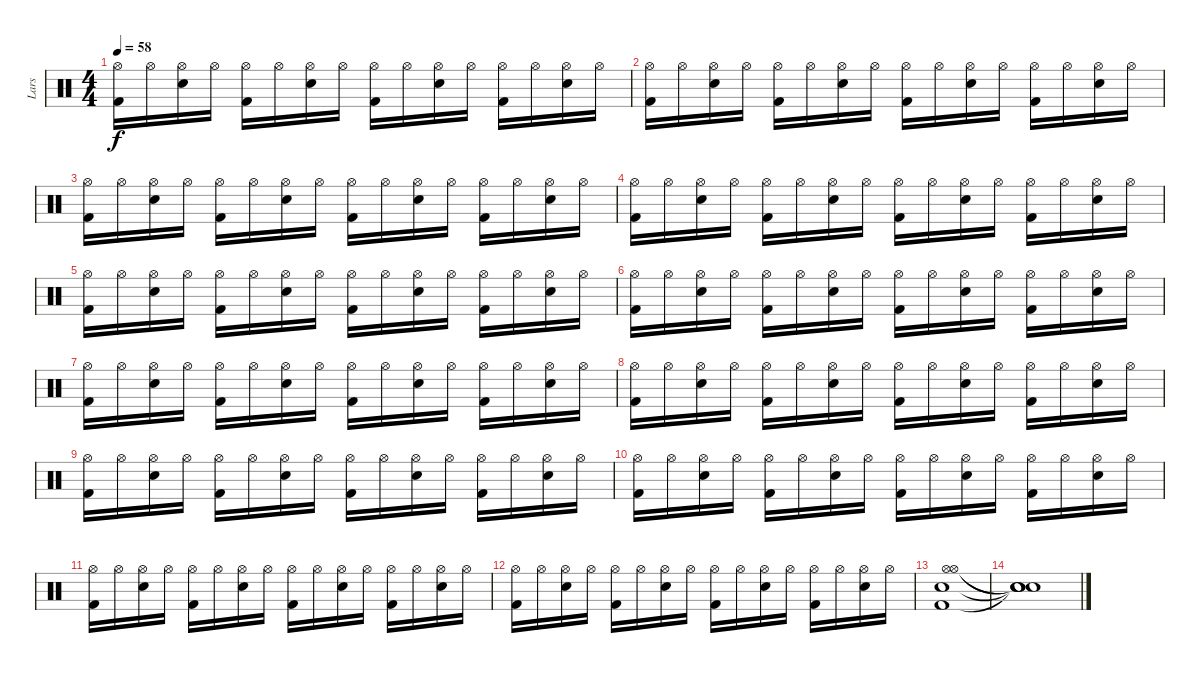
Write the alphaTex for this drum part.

\track ("Lars " "Lars ") {instrument percussion}
\staff {score}
\articulation defaults
\ts (4 4)
\tempo 58
\clef neutral
\ks c
("Kick (hit) 2" "Hi-Hat (open)").16{dy f} "Hi-Hat (open)".16 ("Snare (hit) 2" "Hi-Hat (open)").16 "Hi-Hat (open)".16 ("Kick (hit) 2" "Hi-Hat (open)").16 "Hi-Hat (open)".16 ("Snare (hit) 2" "Hi-Hat (open)").16 "Hi-Hat (open)".16 ("Kick (hit) 2" "Hi-Hat (open)").16 "Hi-Hat (open)".16 ("Snare (hit) 2" "Hi-Hat (open)").16 "Hi-Hat (open)".16 ("Kick (hit) 2" "Hi-Hat (open)").16 "Hi-Hat (open)".16 ("Snare (hit) 2" "Hi-Hat (open)").16 "Hi-Hat (open)".16 |
("Kick (hit) 2" "Hi-Hat (open)").16 "Hi-Hat (open)".16 ("Snare (hit) 2" "Hi-Hat (open)").16 "Hi-Hat (open)".16 ("Kick (hit) 2" "Hi-Hat (open)").16 "Hi-Hat (open)".16 ("Snare (hit) 2" "Hi-Hat (open)").16 "Hi-Hat (open)".16 ("Kick (hit) 2" "Hi-Hat (open)").16 "Hi-Hat (open)".16 ("Snare (hit) 2" "Hi-Hat (open)").16 "Hi-Hat (open)".16 ("Kick (hit) 2" "Hi-Hat (open)").16 "Hi-Hat (open)".16 ("Snare (hit) 2" "Hi-Hat (open)").16 "Hi-Hat (open)".16 |
("Kick (hit) 2" "Hi-Hat (open)").16 "Hi-Hat (open)".16 ("Snare (hit) 2" "Hi-Hat (open)").16 "Hi-Hat (open)".16 ("Kick (hit) 2" "Hi-Hat (open)").16 "Hi-Hat (open)".16 ("Snare (hit) 2" "Hi-Hat (open)").16 "Hi-Hat (open)".16 ("Kick (hit) 2" "Hi-Hat (open)").16 "Hi-Hat (open)".16 ("Snare (hit) 2" "Hi-Hat (open)").16 "Hi-Hat (open)".16 ("Kick (hit) 2" "Hi-Hat (open)").16 "Hi-Hat (open)".16 ("Snare (hit) 2" "Hi-Hat (open)").16 "Hi-Hat (open)".16 |
("Kick (hit) 2" "Hi-Hat (open)").16 "Hi-Hat (open)".16 ("Snare (hit) 2" "Hi-Hat (open)").16 "Hi-Hat (open)".16 ("Kick (hit) 2" "Hi-Hat (open)").16 "Hi-Hat (open)".16 ("Snare (hit) 2" "Hi-Hat (open)").16 "Hi-Hat (open)".16 ("Kick (hit) 2" "Hi-Hat (open)").16 "Hi-Hat (open)".16 ("Snare (hit) 2" "Hi-Hat (open)").16 "Hi-Hat (open)".16 ("Kick (hit) 2" "Hi-Hat (open)").16 "Hi-Hat (open)".16 ("Snare (hit) 2" "Hi-Hat (open)").16 "Hi-Hat (open)".16 |
("Kick (hit) 2" "Hi-Hat (open)").16 "Hi-Hat (open)".16 ("Snare (hit) 2" "Hi-Hat (open)").16 "Hi-Hat (open)".16 ("Kick (hit) 2" "Hi-Hat (open)").16 "Hi-Hat (open)".16 ("Snare (hit) 2" "Hi-Hat (open)").16 "Hi-Hat (open)".16 ("Kick (hit) 2" "Hi-Hat (open)").16 "Hi-Hat (open)".16 ("Snare (hit) 2" "Hi-Hat (open)").16 "Hi-Hat (open)".16 ("Kick (hit) 2" "Hi-Hat (open)").16 "Hi-Hat (open)".16 ("Snare (hit) 2" "Hi-Hat (open)").16 "Hi-Hat (open)".16 |
("Kick (hit) 2" "Hi-Hat (open)").16 "Hi-Hat (open)".16 ("Snare (hit) 2" "Hi-Hat (open)").16 "Hi-Hat (open)".16 ("Kick (hit) 2" "Hi-Hat (open)").16 "Hi-Hat (open)".16 ("Snare (hit) 2" "Hi-Hat (open)").16 "Hi-Hat (open)".16 ("Kick (hit) 2" "Hi-Hat (open)").16 "Hi-Hat (open)".16 ("Snare (hit) 2" "Hi-Hat (open)").16 "Hi-Hat (open)".16 ("Kick (hit) 2" "Hi-Hat (open)").16 "Hi-Hat (open)".16 ("Snare (hit) 2" "Hi-Hat (open)").16 "Hi-Hat (open)".16 |
("Kick (hit) 2" "Hi-Hat (open)").16 "Hi-Hat (open)".16 ("Snare (hit) 2" "Hi-Hat (open)").16 "Hi-Hat (open)".16 ("Kick (hit) 2" "Hi-Hat (open)").16 "Hi-Hat (open)".16 ("Snare (hit) 2" "Hi-Hat (open)").16 "Hi-Hat (open)".16 ("Kick (hit) 2" "Hi-Hat (open)").16 "Hi-Hat (open)".16 ("Snare (hit) 2" "Hi-Hat (open)").16 "Hi-Hat (open)".16 ("Kick (hit) 2" "Hi-Hat (open)").16 "Hi-Hat (open)".16 ("Snare (hit) 2" "Hi-Hat (open)").16 "Hi-Hat (open)".16 |
("Kick (hit) 2" "Hi-Hat (open)").16 "Hi-Hat (open)".16 ("Snare (hit) 2" "Hi-Hat (open)").16 "Hi-Hat (open)".16 ("Kick (hit) 2" "Hi-Hat (open)").16 "Hi-Hat (open)".16 ("Snare (hit) 2" "Hi-Hat (open)").16 "Hi-Hat (open)".16 ("Kick (hit) 2" "Hi-Hat (open)").16 "Hi-Hat (open)".16 ("Snare (hit) 2" "Hi-Hat (open)").16 "Hi-Hat (open)".16 ("Kick (hit) 2" "Hi-Hat (open)").16 "Hi-Hat (open)".16 ("Snare (hit) 2" "Hi-Hat (open)").16 "Hi-Hat (open)".16 |
("Kick (hit) 2" "Hi-Hat (open)").16 "Hi-Hat (open)".16 ("Snare (hit) 2" "Hi-Hat (open)").16 "Hi-Hat (open)".16 ("Kick (hit) 2" "Hi-Hat (open)").16 "Hi-Hat (open)".16 ("Snare (hit) 2" "Hi-Hat (open)").16 "Hi-Hat (open)".16 ("Kick (hit) 2" "Hi-Hat (open)").16 "Hi-Hat (open)".16 ("Snare (hit) 2" "Hi-Hat (open)").16 "Hi-Hat (open)".16 ("Kick (hit) 2" "Hi-Hat (open)").16 "Hi-Hat (open)".16 ("Snare (hit) 2" "Hi-Hat (open)").16 "Hi-Hat (open)".16 |
("Kick (hit) 2" "Hi-Hat (open)").16 "Hi-Hat (open)".16 ("Snare (hit) 2" "Hi-Hat (open)").16 "Hi-Hat (open)".16 ("Kick (hit) 2" "Hi-Hat (open)").16 "Hi-Hat (open)".16 ("Snare (hit) 2" "Hi-Hat (open)").16 "Hi-Hat (open)".16 ("Kick (hit) 2" "Hi-Hat (open)").16 "Hi-Hat (open)".16 ("Snare (hit) 2" "Hi-Hat (open)").16 "Hi-Hat (open)".16 ("Kick (hit) 2" "Hi-Hat (open)").16 "Hi-Hat (open)".16 ("Snare (hit) 2" "Hi-Hat (open)").16 "Hi-Hat (open)".16 |
("Kick (hit) 2" "Hi-Hat (open)").16 "Hi-Hat (open)".16 ("Snare (hit) 2" "Hi-Hat (open)").16 "Hi-Hat (open)".16 ("Kick (hit) 2" "Hi-Hat (open)").16 "Hi-Hat (open)".16 ("Snare (hit) 2" "Hi-Hat (open)").16 "Hi-Hat (open)".16 ("Kick (hit) 2" "Hi-Hat (open)").16 "Hi-Hat (open)".16 ("Snare (hit) 2" "Hi-Hat (open)").16 "Hi-Hat (open)".16 ("Kick (hit) 2" "Hi-Hat (open)").16 "Hi-Hat (open)".16 ("Snare (hit) 2" "Hi-Hat (open)").16 "Hi-Hat (open)".16 |
("Kick (hit) 2" "Hi-Hat (open)").16 "Hi-Hat (open)".16 ("Snare (hit) 2" "Hi-Hat (open)").16 "Hi-Hat (open)".16 ("Kick (hit) 2" "Hi-Hat (open)").16 "Hi-Hat (open)".16 ("Snare (hit) 2" "Hi-Hat (open)").16 "Hi-Hat (open)".16 ("Kick (hit) 2" "Hi-Hat (open)").16 "Hi-Hat (open)".16 ("Snare (hit) 2" "Hi-Hat (open)").16 "Hi-Hat (open)".16 ("Kick (hit) 2" "Hi-Hat (open)").16 "Hi-Hat (open)".16 ("Snare (hit) 2" "Hi-Hat (open)").16 "Hi-Hat (open)".16 |
("Kick (hit) 2" "Snare (hit) 2" "Hi-Hat (open)" "Hi-Hat (open)").1 |
("Snare (hit)"{t} "Snare (hit)"{t} "Snare (hit)"{t} "Snare (hit)"{t}).1
